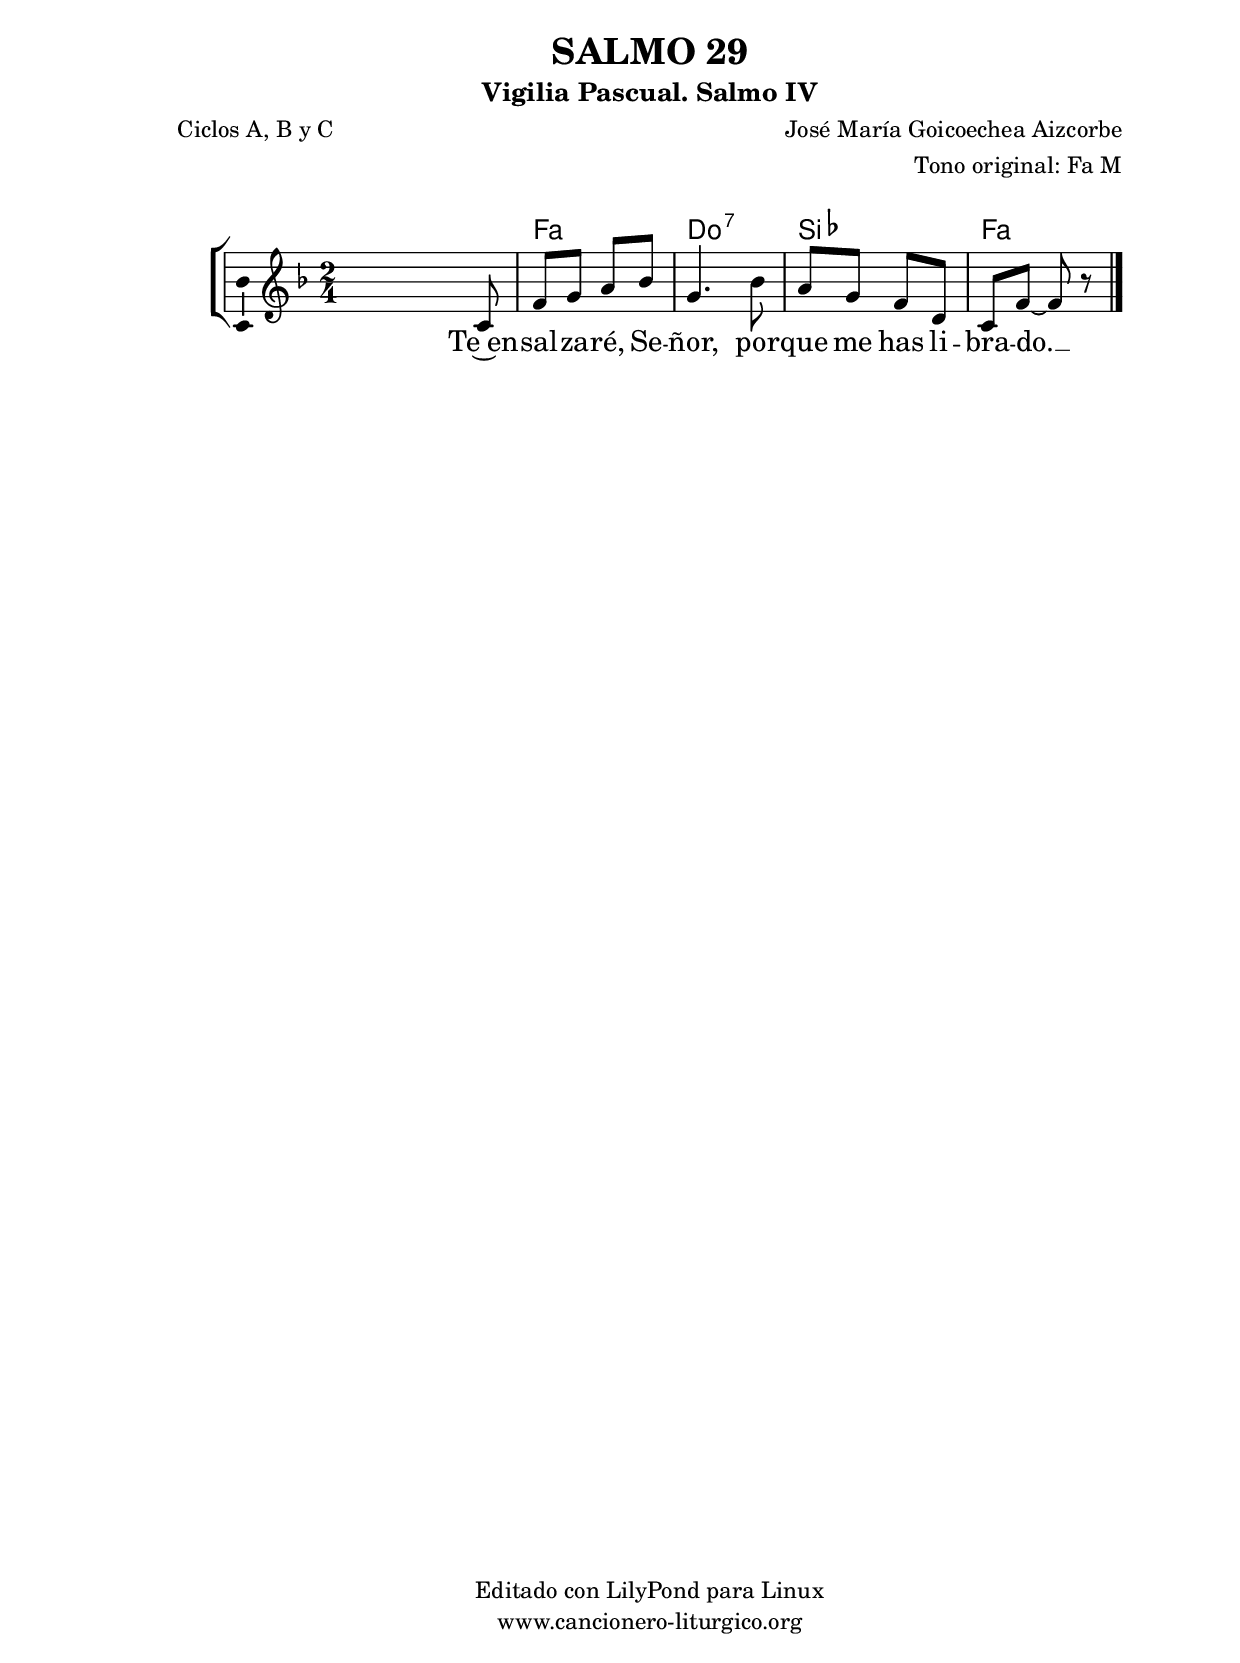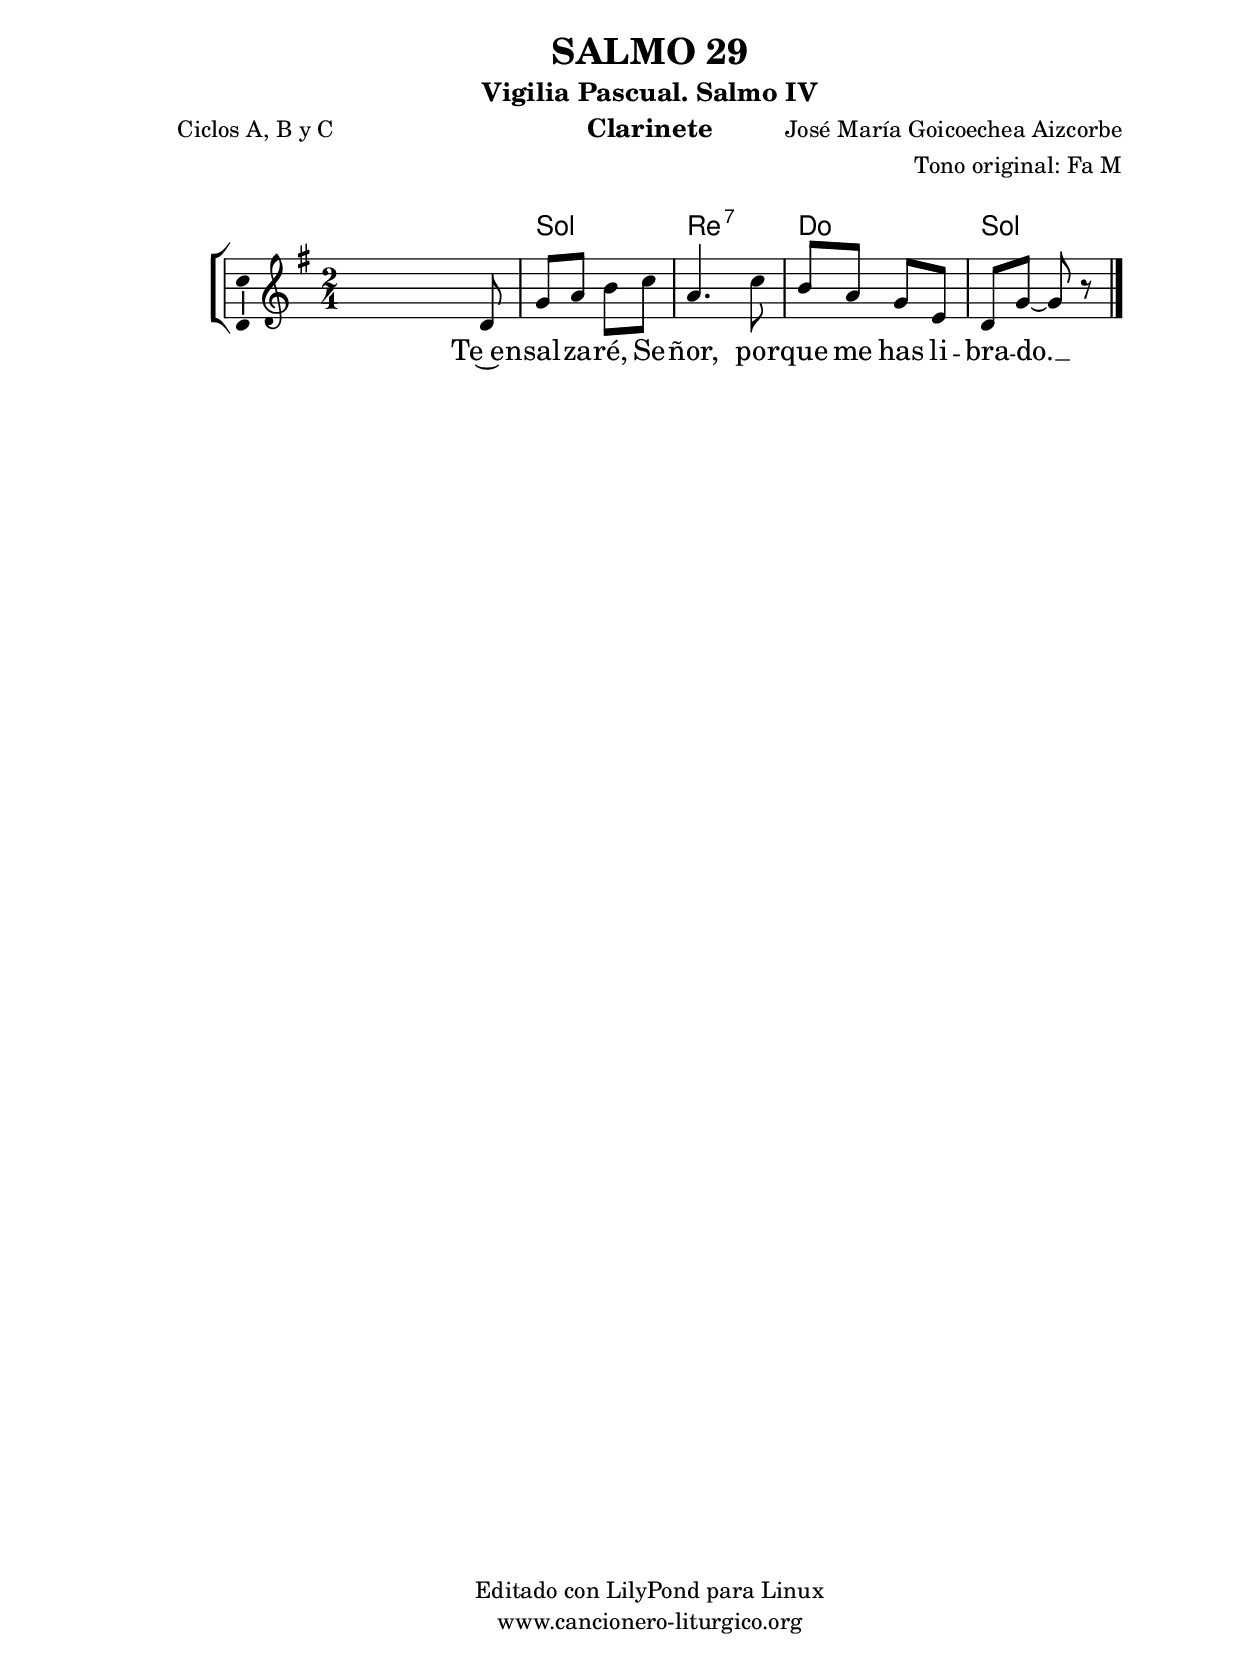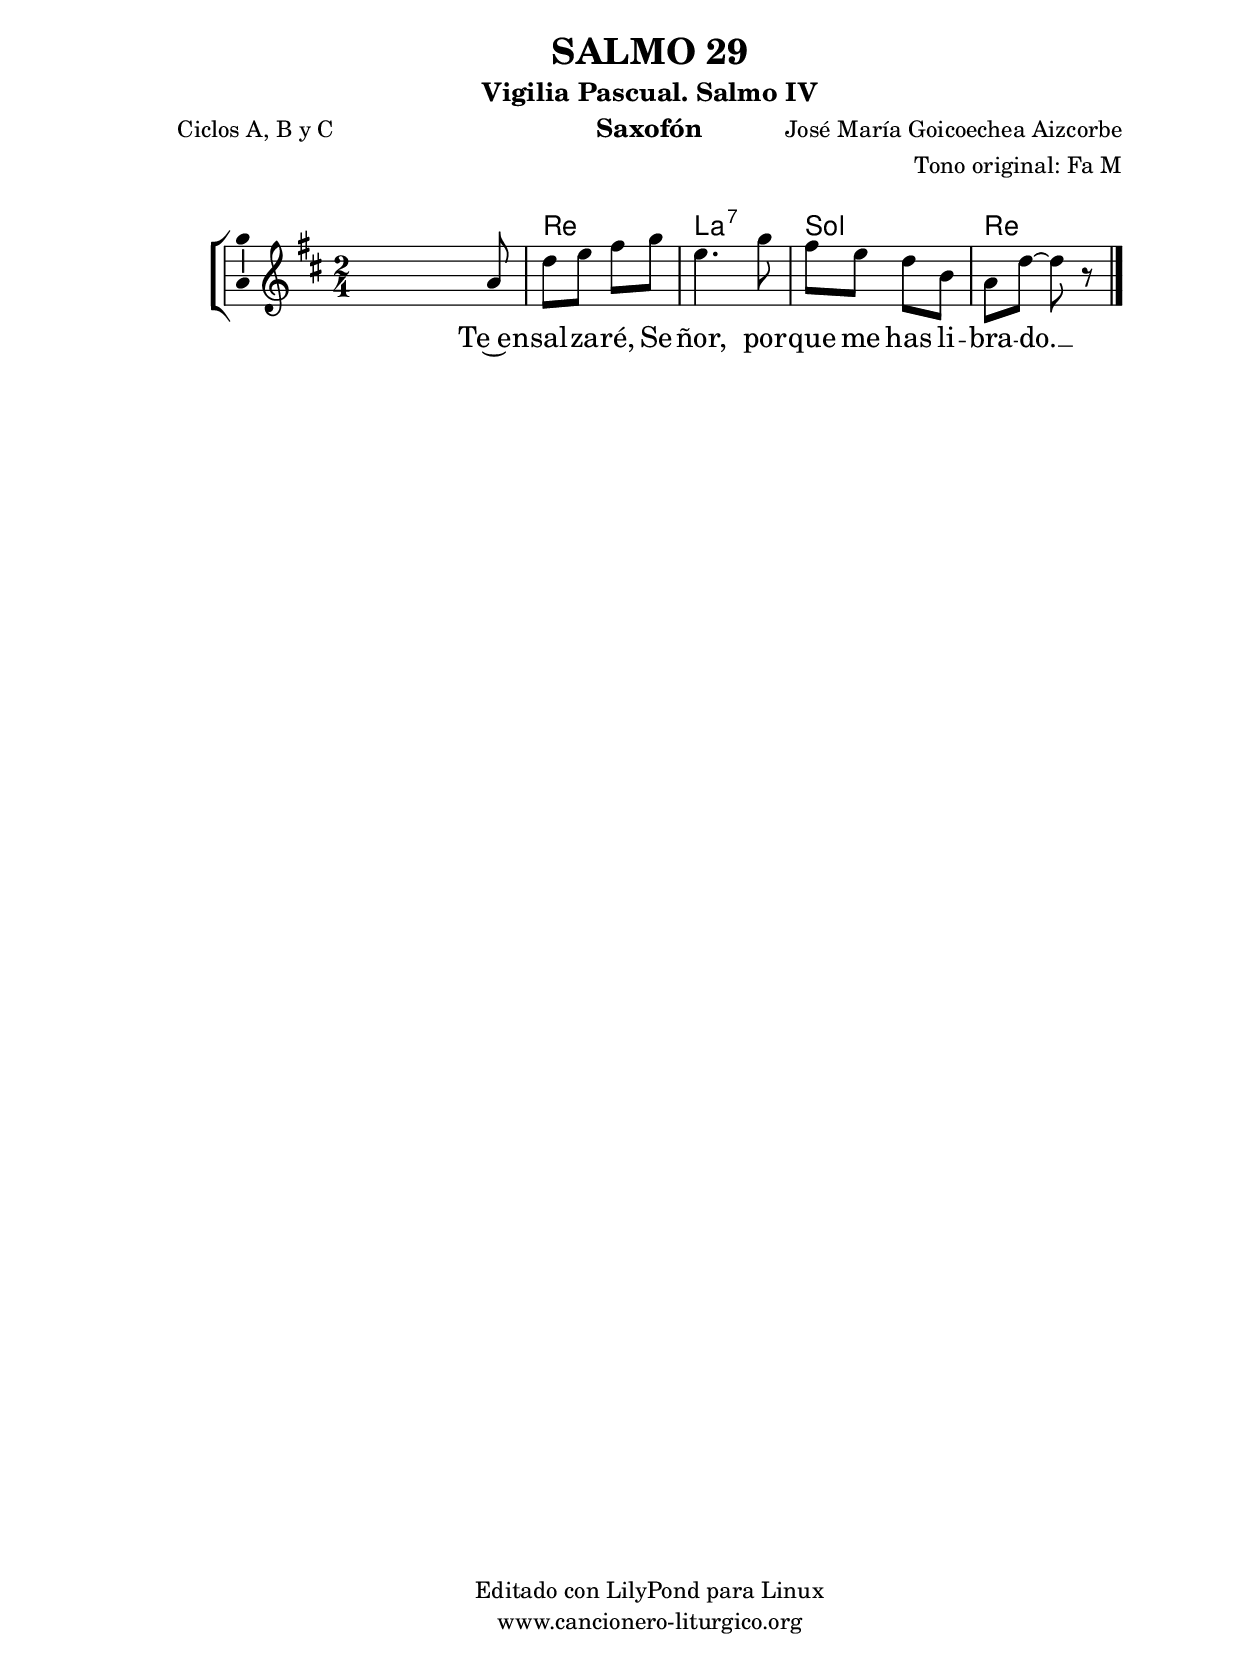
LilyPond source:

%
%para convertir .midi en .wav:
%timidity filename.midi -Ow -o finename.wav
%
%
%Para convertir de .wav a .mp3:
%lame -h -m j filename.wav
%
%
%para escuchar el midi:
%timidity nombrefichero.midi
%


%versión de lilypond para la que se ha escrito esta partitura:
\version "2.16.0"

	%Tamaño papel
	#(set-default-paper-size "a4")
	%Tamaño partitura
	#(set-global-staff-size 20)
	%No responde al pulsar sobre una nota
	#(ly:set-option 'point-and-click #f)

%parámetros del encabezamiento:
\header {
	title = "SALMO 29"
	subtitle = "Vigilia Pascual. Salmo IV"
	composer = "José María Goicoechea Aizcorbe"
	poet = "Ciclos A, B y C"
	meter = ""
	arranger = "Tono original: Fa M"
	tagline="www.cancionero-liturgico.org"
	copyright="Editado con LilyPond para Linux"
	}

%parámetros asociados al papel:
\paper  {
	oddHeaderMarkup = \markup {\fill-line { \on-the-fly #not-first-page \fromproperty #'header:title \on-the-fly #not-first-page \fromproperty #'header:composer }}
	evenHeaderMarkup = \markup {\fill-line { \fromproperty #'header:composer \fromproperty #'header:title }}
	#(set-paper-size "a4")
	print-page-number = ##f
	first-page-number = 1
	print-first-page-number = ##f
%	head-separation = 3.0 \cm
	top-margin = 2.0 \cm
	bottom-margin = 0.5\cm
%%%	bottom-margin = -1.0\cm
	left-margin = 3.0 \cm
	line-width = 16.0 \cm 
	indent = 8\mm
	interscoreline = 2.\mm
	between-system-space = 15\mm
%	para que las partituras no llenen la hoja:
	ragged-bottom = ##t
%	idem para la última hoja:
	ragged-last-bottom = ##f
%	para que las partituras llenen el ancho del papel:
	ragged-last = ##f
	after-title-space = 2.5 \cm
%page-count=1
%system-count=8

	%Flexible Vertical Spacing
%	markup-markup-spacing =
%	#'((basic-distance . 15) (minimum-distance . 15) (padding . 3))
	markup-system-spacing =
	#'((basic-distance . 15) (minimum-distance . 15) (padding . 3))
	system-system-spacing =
	#'((basic-distance . 15) (minimum-distance . 15) (padding . 3))
	score-system-spacing =
	#'((basic-distance . 15) (minimum-distance . 15) (padding . 5))
%	top-system-spacing = % header
%	#'((basic-distance . 8) (minimum-distance . 0) (padding . 3))
%	top-markup-spacing =
%	#'((basic-distance . 20) (minimum-distance . 20) (padding . 3))
	last-bottom-spacing = % footer
	#'((basic-distance . 5) (minimum-distance . 5) (padding . 3))
%	score-markup-spacing =
%	#'((basic-distance . 16) (minimum-distance . 13) (padding . 3))

	}


%parámetros que afectan a toda la partitura:
global =  {
	%clave de sol (G):
	\clef G
	%armadura:
%	\transpose f a
	\key f \major
	\tempo 4=70
	\set Score.tempoHideNote = ##t
	}


acordes = {
	\italianChords
	\chordmode {
%	\transpose f a
{

s2
f2 c:7 bes f

	}
	}
}

melodia = 
%	\transpose f a
{
	\relative c'{
	\time 2/4

s4 s8 c8
f8 g a bes
g4. bes8
a8 g f d
c8 f~f r8

	\bar "|."
	}
	}


texto = \lyricmode {
Te~en -- sal -- za -- ré, Se -- ñor, por -- que me has li -- bra -- do. __
	}


acordesStaff = \context ChordNames = acordesStaff <<
	\set chordChanges = ##t
	\acordes
	>>


vozStaff = \context Voice = vozStaff
\with {\consists "Ambitus_engraver"}
<<
%	\set Staff.instrumentName = ""
%	\set Staff.shortInstrumentName = ""
%	\set Staff.midiInstrument = #"clarinet"
%	\set Staff.midiInstrument = #"cello"
%	\set Staff.midiInstrument = #"flute"
	\set Staff.midiInstrument = #"electric guitar (jazz)"
%	\set Staff.midiInstrument = #"english horn"
%	\set Staff.midiInstrument = #"violin"
%	\set Staff.midiInstrument = #"glockenspiel"
	\set Staff.midiMinimumVolume = #0.7
	\set Staff.midiMaximumVolume = #0.9
	\global
	\melodia
	>>


textoStaff = \context Lyrics = textoStaff <<
	\lyricsto vozStaff \texto
	>>

\book {
	\score {
		\context ChoirStaff {
			\override StaffGroup.SystemStartBracket #'collapse-height = #1
			\override Score.SystemStartBar #'collapse-height = #1
			<<
			\acordesStaff
			\vozStaff
			\textoStaff
			>>
			}
		\layout {
	    		\context {
				\Lyrics
				\override LyricText #'font-size = #2
				}
	   		 \context {
				\Score
				%fontSize = #3
				\override StaffSymbol #'staff-space = #(magstep +3)
				%\override Beam #'thickness = #0.55
				%\override SpacingSpanner #'spacing-increment = #1.0
				%\override Slur #'height-limit = #1.5
				}
			}
		}
	\score {
		\unfoldRepeats
		\context ChoirStaff {
			<<
			\acordesStaff
			\vozStaff
			>>
			}
		\midi {
	  		\context {
	  			\Score
				tempoWholesPerMinute = #(ly:make-moment 70 4)
				}
			}
		}
	}

%Partitura para clarinete
#(define output-suffix "C")
\book {
	\header{
		instrument = "Clarinete"
		}
	\score {
		\context ChoirStaff {
			\override StaffGroup.SystemStartBracket #'collapse-height = #1
			\override Score.SystemStartBar #'collapse-height = #1
\transpose c d
			<<
			\acordesStaff
			\vozStaff
			\textoStaff
			>>
			}
		\layout {
	    		\context {
				\Lyrics
				\override LyricText #'font-size = #2
				}
	   		 \context {
				\Score
				%fontSize = #3
				\override StaffSymbol #'staff-space = #(magstep +3)
				%\override Beam #'thickness = #0.55
				%\override SpacingSpanner #'spacing-increment = #1.0
				%\override Slur #'height-limit = #1.5
				}
			}
		}
	}

%Partitura para saxofón
#(define output-suffix "S")
\book {
	\header{
		instrument = "Saxofón"
		}
	\score {
		\context ChoirStaff {
			\override StaffGroup.SystemStartBracket #'collapse-height = #1
			\override Score.SystemStartBar #'collapse-height = #1
\transpose c a
			<<
			\acordesStaff
			\vozStaff
			\textoStaff
			>>
			}
		\layout {
	    		\context {
				\Lyrics
				\override LyricText #'font-size = #2
				}
	   		 \context {
				\Score
				%fontSize = #3
				\override StaffSymbol #'staff-space = #(magstep +3)
				%\override Beam #'thickness = #0.55
				%\override SpacingSpanner #'spacing-increment = #1.0
				%\override Slur #'height-limit = #1.5
				}
			}
		}
	}

